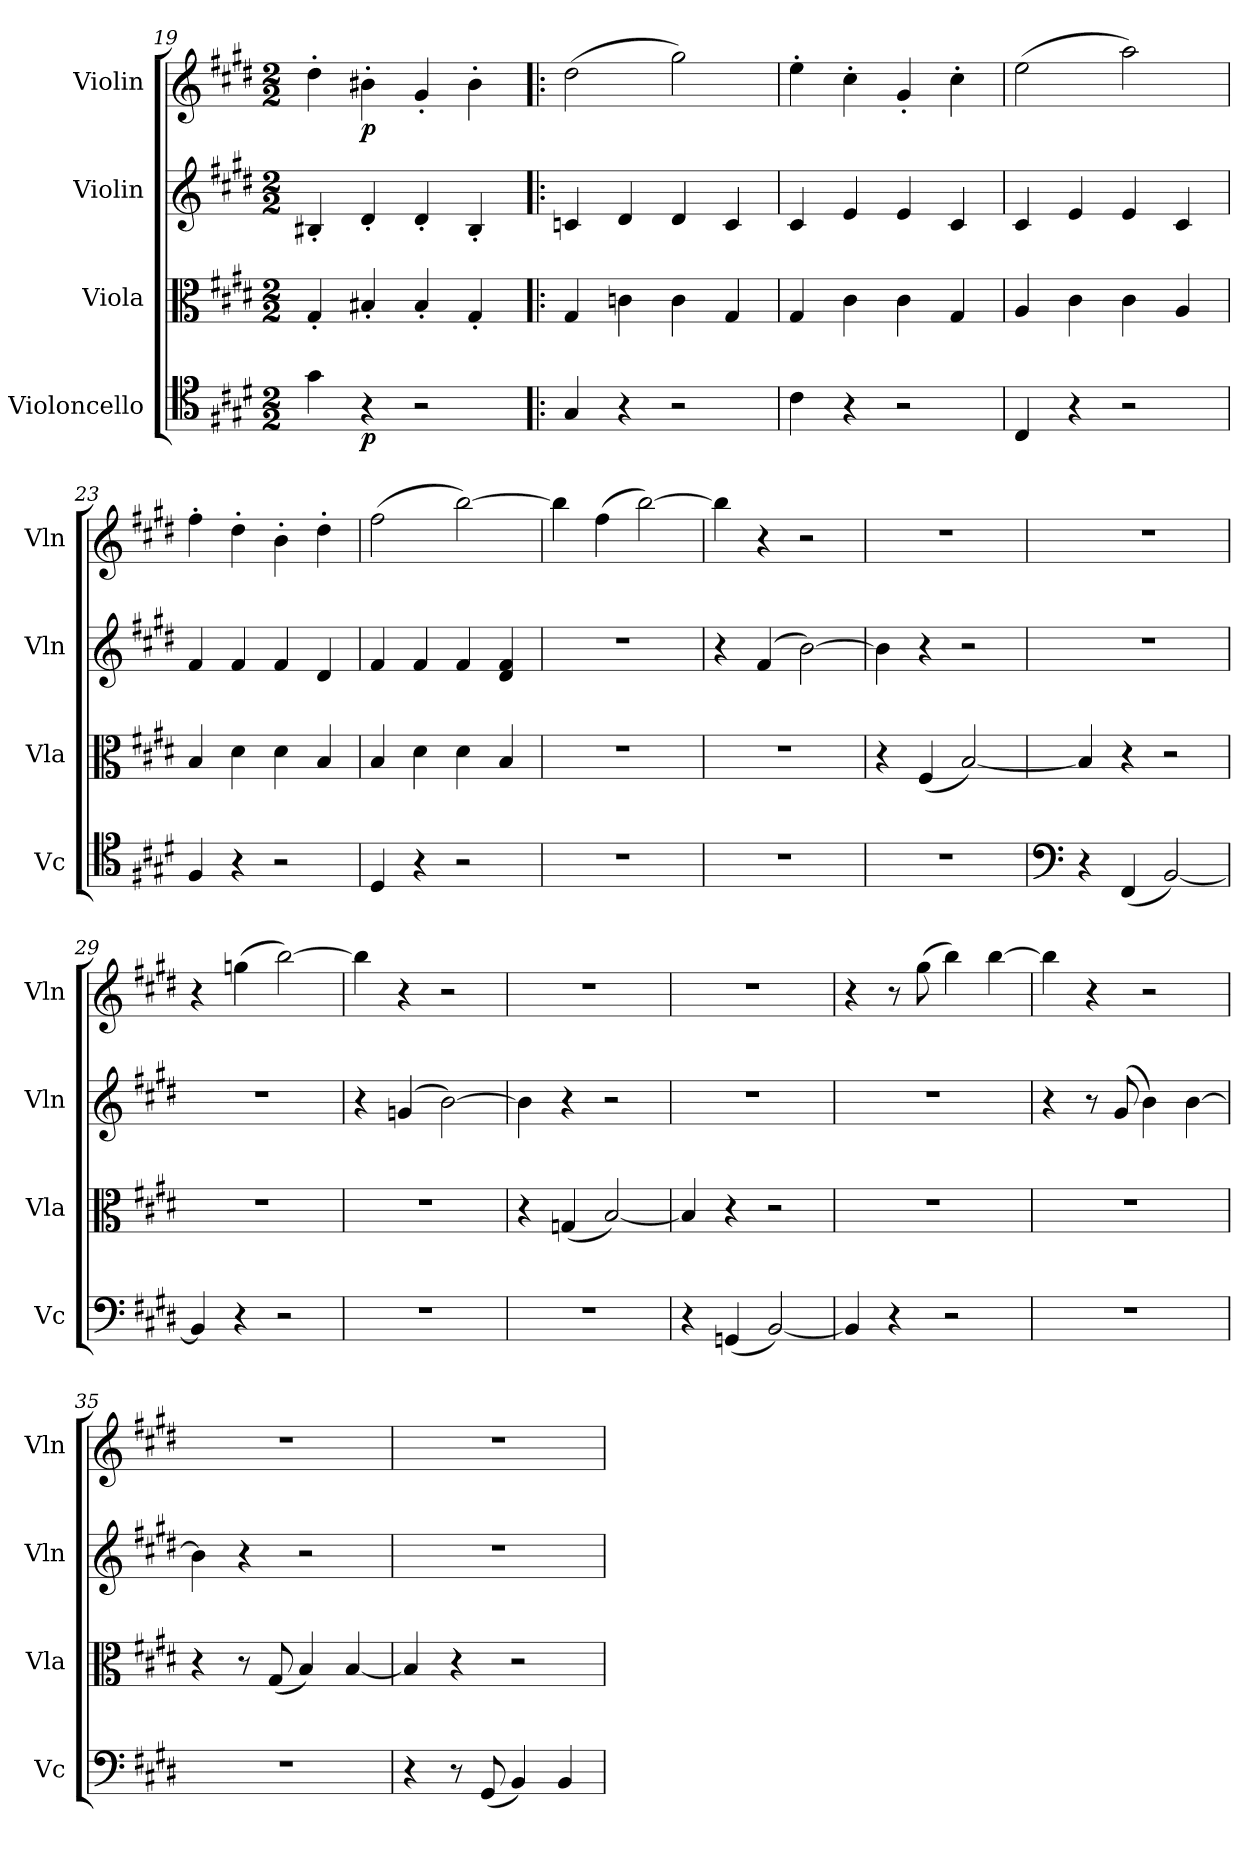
**kern	**dynam	**kern	**kern	**kern	**dynam
*part4	*part4	*part3	*part2	*part1	*part1
*staff4	*staff4	*staff3	*staff2	*staff1	*staff1
*I"Violoncello	*	*I"Viola	*I"Violin	*I"Violin	*
*I'Vc	*	*I'Vla	*I'Vln	*I'Vln	*
*clefC4	*	*clefC3	*clefG2	*clefG2	*
*k[f#c#g#d#]	*	*k[f#c#g#d#]	*k[f#c#g#d#]	*k[f#c#g#d#]	*
*E:	*	*E:	*E:	*E:	*
*M2/2	*	*M2/2	*M2/2	*M2/2	*
=19	=19	=19	=19	=19	=19
4g#\	.	4G#'/	4B#X'/	4dd#'\	.
4r	p	4B#X'/	4d#'/	4b#X'\	p
2r	.	4B#'/	4d#'/	4g#'/	.
.	.	4G#'/	4B#'/	4b#'\	.
=20!|:	=20!|:	=20!|:	=20!|:	=20!|:	=20!|:
4G#/	.	4G#/	4cn/	(2dd#\	.
4r	.	4cn\	4d#/	.	.
2r	.	4c\	4d#/	2gg#\)	.
.	.	4G#/	4c/	.	.
=21	=21	=21	=21	=21	=21
4c#\	.	4G#/	4c#/	4ee'\	.
4r	.	4c#\	4e/	4cc#'\	.
2r	.	4c#\	4e/	4g#'/	.
.	.	4G#/	4c#/	4cc#'\	.
=22	=22	=22	=22	=22	=22
4C#/	.	4A/	4c#/	(2ee\	.
4r	.	4c#\	4e/	.	.
2r	.	4c#\	4e/	2aa\)	.
.	.	4A/	4c#/	.	.
=23	=23	=23	=23	=23	=23
4F#/	.	4B/	4f#/	4ff#'\	.
4r	.	4d#\	4f#/	4dd#'\	.
2r	.	4d#\	4f#/	4b'\	.
.	.	4B/	4d#/	4dd#'\	.
=24	=24	=24	=24	=24	=24
4D#/	.	4B/	4f#/	(2ff#\	.
4r	.	4d#\	4f#/	.	.
2r	.	4d#\	4f#/	[2bb\)	.
.	.	4B/	4d#/ 4f#/	.	.
=25	=25	=25	=25	=25	=25
1r	.	1r	1r	4bb\]	.
.	.	.	.	(4ff#\	.
.	.	.	.	[2bb\)	.
=26	=26	=26	=26	=26	=26
1r	.	1r	4r	4bb\]	.
.	.	.	(4f#/	4r	.
.	.	.	[2b\)	2r	.
=27	=27	=27	=27	=27	=27
1r	.	4r	4b\]	1r	.
.	.	(4F#/	4r	.	.
.	.	[2B/)	2r	.	.
=28	=28	=28	=28	=28	=28
*clefF4	*	*	*	*	*
4r	.	4B/]	1r	1r	.
(4FF#/	.	4r	.	.	.
[2BB/)	.	2r	.	.	.
=29	=29	=29	=29	=29	=29
4BB/]	.	1r	1r	4r	.
4r	.	.	.	(4ggn\	.
2r	.	.	.	[2bb\)	.
=30	=30	=30	=30	=30	=30
1r	.	1r	4r	4bb\]	.
.	.	.	(4gn/	4r	.
.	.	.	[2b\)	2r	.
=31	=31	=31	=31	=31	=31
1r	.	4r	4b\]	1r	.
.	.	(4Gn/	4r	.	.
.	.	[2B/)	2r	.	.
=32	=32	=32	=32	=32	=32
4r	.	4B/]	1r	1r	.
(4GGn/	.	4r	.	.	.
[2BB/)	.	2r	.	.	.
=33	=33	=33	=33	=33	=33
4BB/]	.	1r	1r	4r	.
4r	.	.	.	8r	.
.	.	.	.	(8gg#\	.
2r	.	.	.	4bb\)	.
.	.	.	.	[4bb\	.
=34	=34	=34	=34	=34	=34
1r	.	1r	4r	4bb\]	.
.	.	.	8r	4r	.
.	.	.	(8g#/	.	.
.	.	.	4b\)	2r	.
.	.	.	[4b\	.	.
=35	=35	=35	=35	=35	=35
1r	.	4r	4b\]	1r	.
.	.	8r	4r	.	.
.	.	(8G#/	.	.	.
.	.	4B/)	2r	.	.
.	.	[4B/	.	.	.
=36	=36	=36	=36	=36	=36
4r	.	4B/]	1r	1r	.
8r	.	4r	.	.	.
(8GG#/	.	.	.	.	.
4BB/)	.	2r	.	.	.
4BB/	.	.	.	.	.
=	=	=	=	=	=
*-	*-	*-	*-	*-	*-
